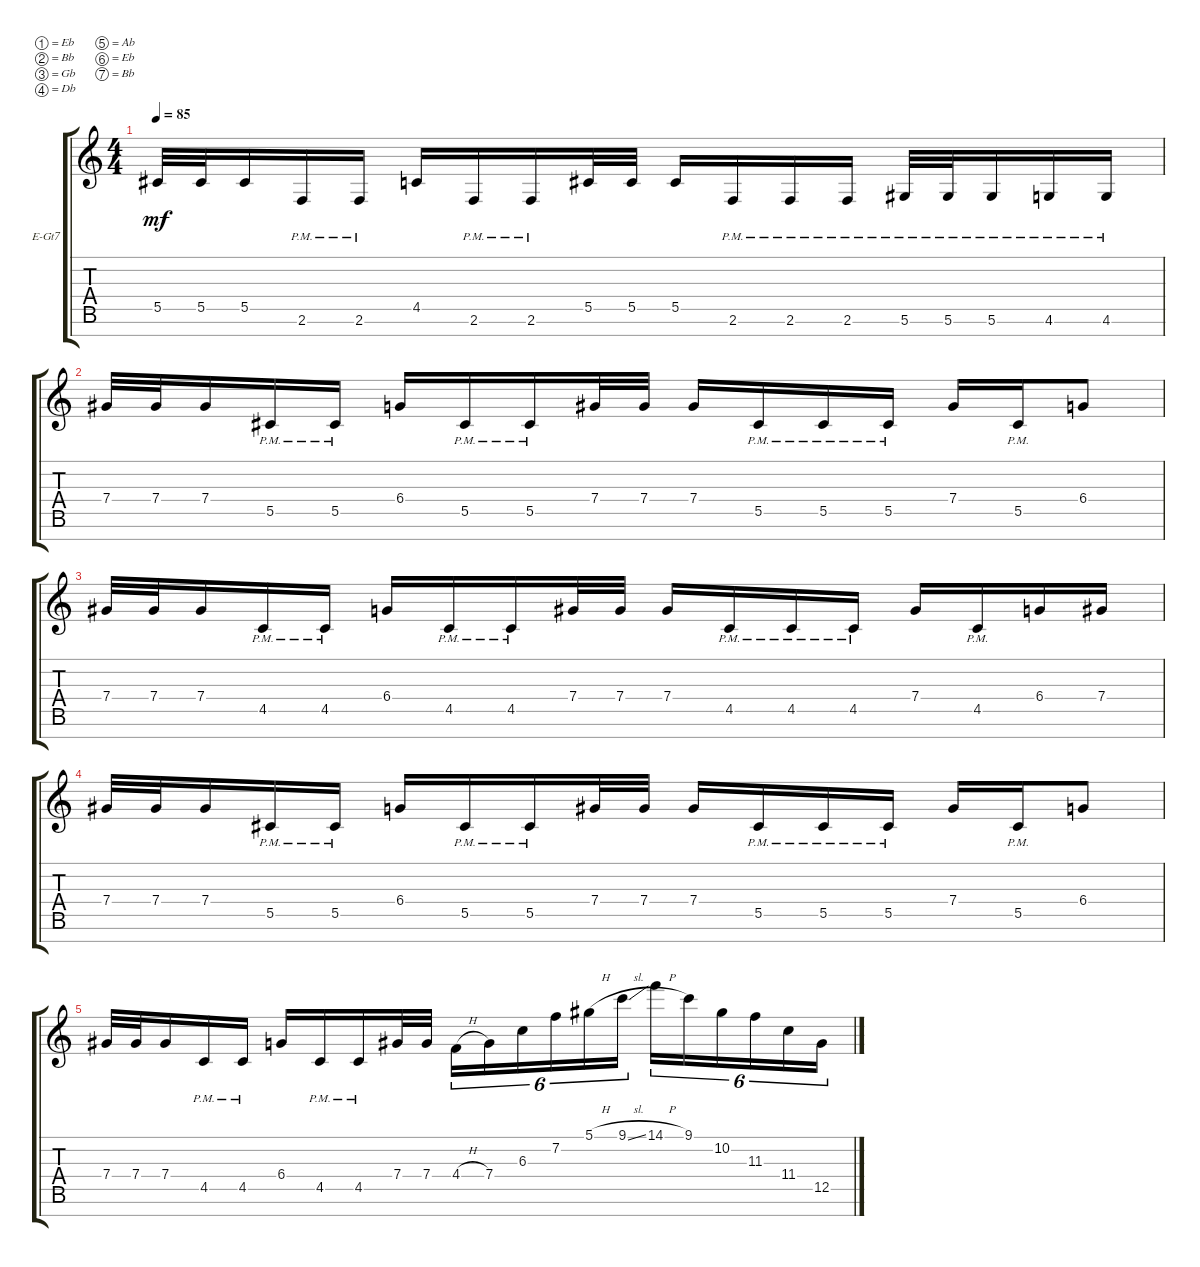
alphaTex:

\defaultSystemsLayout 4
\bracketExtendMode groupsimilarinstruments
\firstSystemTrackNameOrientation horizontal
\otherSystemsTrackNameOrientation horizontal
\track ("Electric Guitar" "E-Gt7") {multiBarRest instrument overdrivenguitar}
\staff {score tabs}
\tuning (Eb4 Bb3 Gb3 Db3 Ab2 Eb2 Bb1)
\ts (4 4)
\tempo 85
\clef g2
\ks c
5.5.32{dy mf} 5.5.32 5.5.16 2.6{pm}.16 2.6{pm}.16 4.5.16 2.6{pm}.16 2.6{pm}.16 5.5.32 5.5.32 5.5.16 2.6{pm}.16 2.6{pm}.16 2.6{pm}.16 5.6{pm}.32 5.6{pm}.32 5.6{pm}.16 4.6{pm}.16 4.6{pm}.16 |
7.4.32 7.4.32 7.4.16 5.5{pm}.16 5.5{pm}.16 6.4.16 5.5{pm}.16 5.5{pm}.16 7.4.32 7.4.32 7.4.16 5.5{pm}.16 5.5{pm}.16 5.5{pm}.16 7.4.16 5.5{pm}.16 6.4.8 |
7.4.32 7.4.32 7.4.16 4.5{pm}.16 4.5{pm}.16 6.4.16 4.5{pm}.16 4.5{pm}.16 7.4.32 7.4.32 7.4.16 4.5{pm}.16 4.5{pm}.16 4.5{pm}.16 7.4.16 4.5{pm}.16 6.4.16 7.4.16 |
7.4.32 7.4.32 7.4.16 5.5{pm}.16 5.5{pm}.16 6.4.16 5.5{pm}.16 5.5{pm}.16 7.4.32 7.4.32 7.4.16 5.5{pm}.16 5.5{pm}.16 5.5{pm}.16 7.4.16 5.5{pm}.16 6.4.8 |
7.4.32 7.4.32 7.4.16 4.5{pm}.16 4.5{pm}.16 6.4.16 4.5{pm}.16 4.5{pm}.16 7.4.32 7.4.32 4.4{h}.16{tu (6 4)} 7.4.16{tu (6 4)} 6.3.16{tu (6 4)} 7.2.16{tu (6 4)} 5.1{h}.16{tu (6 4)} 9.1{sl}.16{tu (6 4)} 14.1{h}.16{tu (6 4)} 9.1.16{tu (6 4)} 10.2.16{tu (6 4)} 11.3.16{tu (6 4)} 11.4.16{tu (6 4)} 12.5.16{tu (6 4)}
